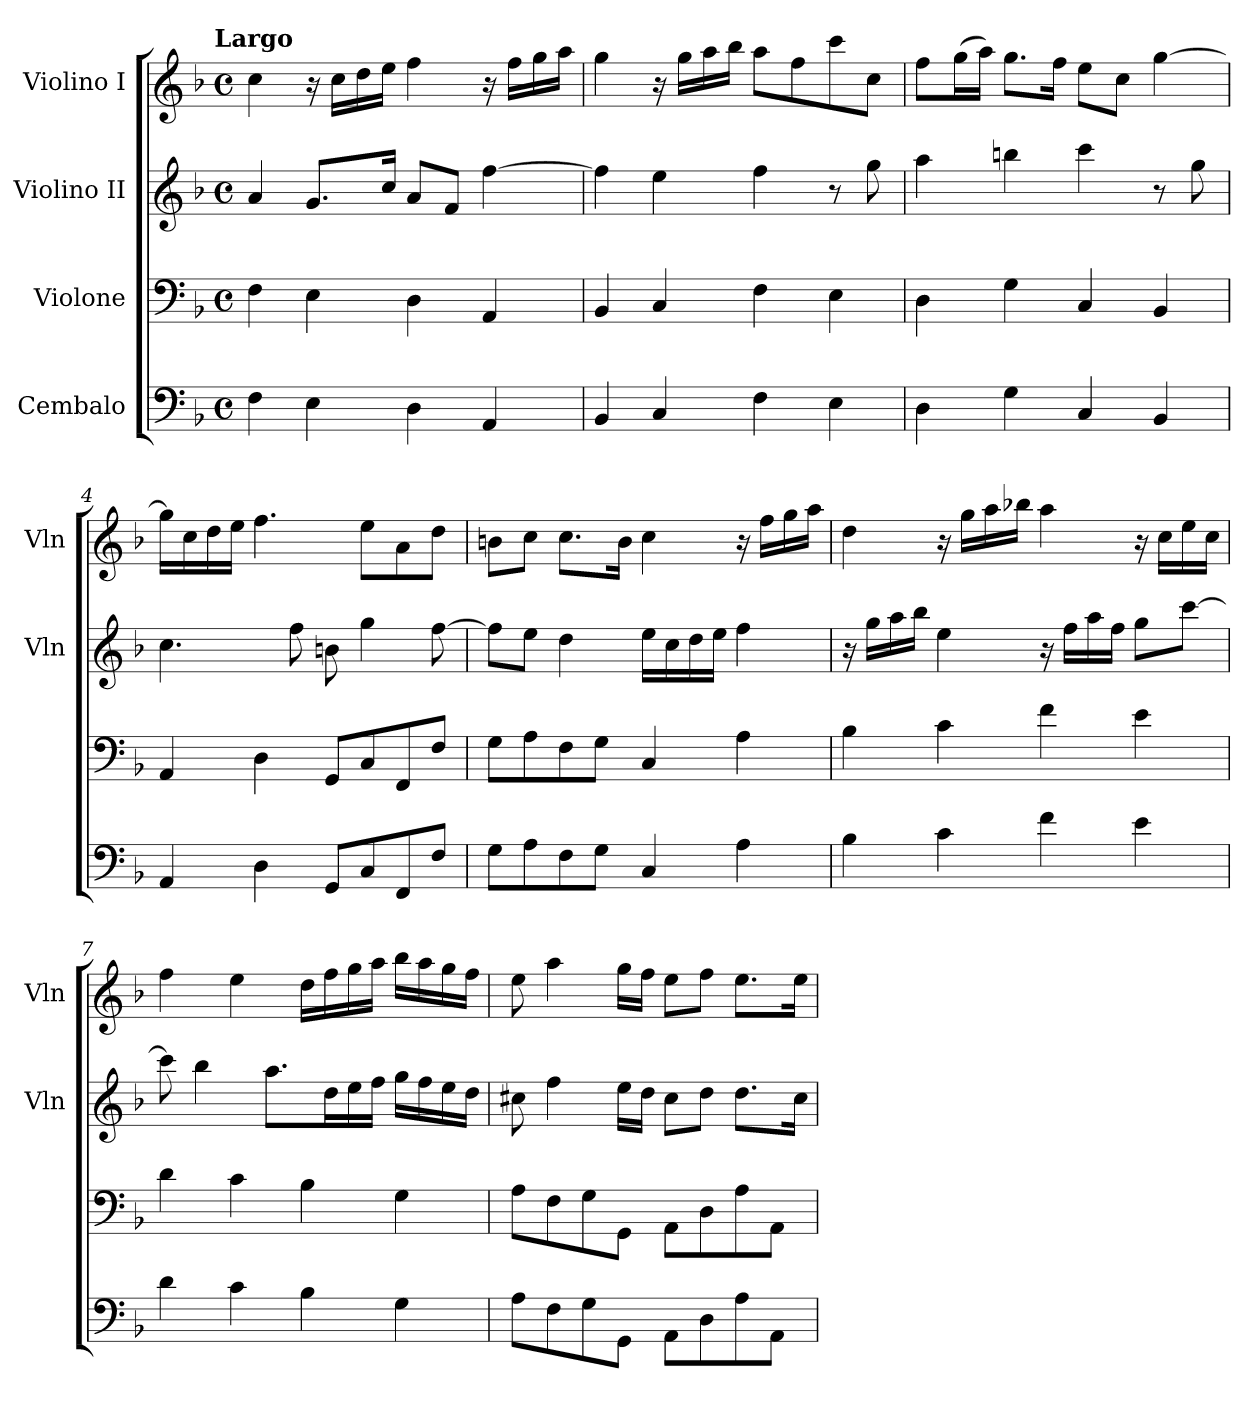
**kern	**kern	**kern	**kern
*part4	*part3	*part2	*part1
*staff4	*staff3	*staff2	*staff1
*I"Cembalo	*I"Violone	*I"Violino II	*I"Violino I
*	*	*I'Vln	*I'Vln
*clefF4	*clefF4	*clefG2	*clefG2
*k[b-]	*k[b-]	*k[b-]	*k[b-]
*F:	*F:	*F:	*F:
!!LO:TX:omd:t=Largo
*M4/4	*M4/4	*M4/4	*M4/4
*met(c)	*met(c)	*met(c)	*met(c)
*MM46	*MM46	*MM46	*MM46
=1	=1	=1	=1
4F	4F	4a	4cc
4E	4E	8.gL	16r
.	.	.	16ccLL
.	.	.	16dd
.	.	16ccJk	16eeJJ
4D	4D	8aL	4ff
.	.	8fJ	.
4AA	4AA	[4ff	16r
.	.	.	16ffLL
.	.	.	16gg
.	.	.	16aaJJ
=2	=2	=2	=2
4BB-	4BB-	4ff]	4gg
4C	4C	4ee	16r
.	.	.	16ggLL
.	.	.	16aa
.	.	.	16bb-JJ
4F	4F	4ff	8aaL
.	.	.	8ff
4E	4E	8r	8ccc
.	.	8gg	8ccJ
=3	=3	=3	=3
4D	4D	4aa	8ffL
.	.	.	(16ggL
.	.	.	16aaJJ)
4G	4G	4bbn	8.ggL
.	.	.	16ffJk
4C	4C	4ccc	8eeL
.	.	.	8ccJ
4BB-	4BB-	8r	[4gg
.	.	8gg	.
=4	=4	=4	=4
4AA	4AA	4.cc	16ggLL]
.	.	.	16cc
.	.	.	16dd
.	.	.	16eeJJ
4D	4D	.	4.ff
.	.	8ff	.
8GGL	8GGL	8bn	.
8C	8C	4gg	8eeL
8FF	8FF	.	8a
8FJ	8FJ	[8ff	8ddJ
=5	=5	=5	=5
8GL	8GL	8ffL]	8bnL
8A	8A	8eeJ	8ccJ
8F	8F	4dd	8.ccL
8GJ	8GJ	.	.
.	.	.	16bJk
4C	4C	16eeLL	4cc
.	.	16cc	.
.	.	16dd	.
.	.	16eeJJ	.
4A	4A	4ff	16r
.	.	.	16ffLL
.	.	.	16gg
.	.	.	16aaJJ
=6	=6	=6	=6
4B-	4B-	16r	4dd
.	.	16ggLL	.
.	.	16aa	.
.	.	16bb-JJ	.
4c	4c	4ee	16r
.	.	.	16ggLL
.	.	.	16aa
.	.	.	16bb-XJJ
4f	4f	16r	4aa
.	.	16ffLL	.
.	.	16aa	.
.	.	16ffJJ	.
4e	4e	8ggL	16r
.	.	.	16ccLL
.	.	[8cccJ	16ee
.	.	.	16ccJJ
=7	=7	=7	=7
4d	4d	8ccc]	4ff
.	.	4bb-	.
4c	4c	.	4ee
.	.	8.aaL	.
4B-	4B-	.	16ddLL
.	.	16ddL	16ff
.	.	16ee	16gg
.	.	16ffJJ	16aaJJ
4G	4G	16ggLL	16bb-LL
.	.	16ff	16aa
.	.	16ee	16gg
.	.	16ddJJ	16ffJJ
=8	=8	=8	=8
8AL	8AL	8cc#X	8ee
8F	8F	4ff	4aa
8G	8G	.	.
8GGJ	8GGJ	16eeLL	16ggLL
.	.	16ddJJ	16ffJJ
8AAL	8AAL	8cc#L	8eeL
8D	8D	8ddJ	8ffJ
8A	8A	8.ddL	8.eeL
8AAJ	8AAJ	.	.
.	.	16cc#Jk	16eeJk
=	=	=	=
*-	*-	*-	*-
